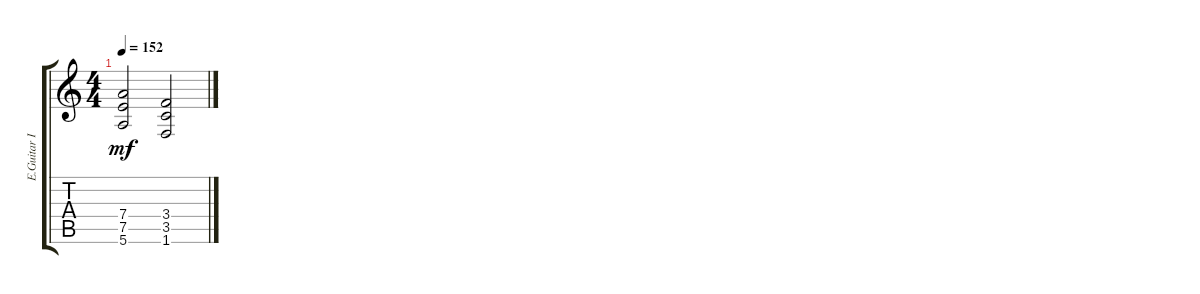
\track ("E.Guitar I" "E.Guitar I") {instrument overdrivenguitar}
\staff {score tabs}
\tuning (E4 B3 G3 D3 A2 E2) {hide}
\ts (4 4)
\tempo 152
\clef g2
\ks c
(7.4 7.5 5.6).2{dy mf volume 0} (3.4 3.5 1.6).2
